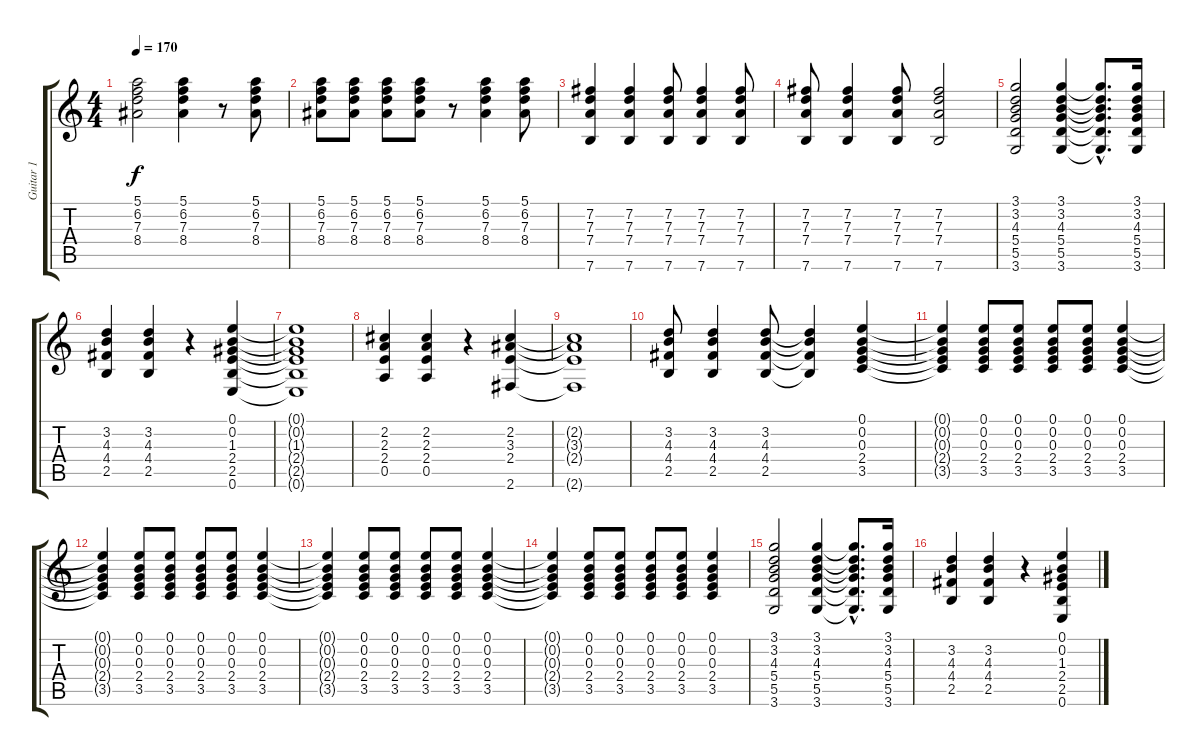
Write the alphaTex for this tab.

\track ("Guitar 1" "Guitar 1") {instrument overdrivenguitar}
\staff {score tabs}
\tuning (E4 B3 G3 D3 A2 E2) {hide}
\ts (4 4)
\tempo 170
\clef g2
\ks c
(5.1{t} 6.2{t} 7.3{t} 8.4{t}).2{dy f} (5.1 6.2 7.3 8.4).4 r.8 (5.1 6.2 7.3 8.4).8 |
(5.1 6.2 7.3 8.4).8 (5.1 6.2 7.3 8.4).8 (5.1 6.2 7.3 8.4).8 (5.1 6.2 7.3 8.4).8 r.8 (5.1 6.2 7.3 8.4).4 (5.1 6.2 7.3 8.4).8 |
(7.2 7.3 7.4 7.6).4 (7.2 7.3 7.4 7.6).4 (7.2 7.3 7.4 7.6).8 (7.2 7.3 7.4 7.6).4 (7.2 7.3 7.4 7.6).8 |
(7.2 7.3 7.4 7.6).8 (7.2 7.3 7.4 7.6).4 (7.2 7.3 7.4 7.6).8 (7.2 7.3 7.4 7.6).2 |
(3.1 3.2 4.3 5.4 5.5 3.6).2 (3.1 3.2 4.3 5.4 5.5 3.6).4 (3.1{hac t} 3.2{hac t} 4.3{hac t} 5.4{hac t} 5.5{hac t} 3.6{hac t}).8{d} (3.1 3.2 4.3 5.4 5.5 3.6).16 |
(3.2 4.3 4.4 2.5).4 (3.2 4.3 4.4 2.5).4 r.4 (0.1 0.2 1.3 2.4 2.5 0.6).4 |
(0.1{t} 0.2{t} 1.3{t} 2.4{t} 2.5{t} 0.6{t}).1 |
(2.2 2.3 2.4 0.5).4 (2.2 2.3 2.4 0.5).4 r.4 (2.2 3.3 2.4 2.6).4 |
(2.2{t} 3.3{t} 2.4{t} 2.6{t}).1 |
(3.2 4.3 4.4 2.5).8 (3.2 4.3 4.4 2.5).4 (3.2 4.3 4.4 2.5).8 (3.2{t} 4.3{t} 4.4{t} 2.5{t}).4 (0.1 0.2 0.3 2.4 3.5).4 |
(0.1{t} 0.2{t} 0.3{t} 2.4{t} 3.5{t}).4 (0.1 0.2 0.3 2.4 3.5).8 (0.1 0.2 0.3 2.4 3.5).8 (0.1 0.2 0.3 2.4 3.5).8 (0.1 0.2 0.3 2.4 3.5).8 (0.1 0.2 0.3 2.4 3.5).4 |
(0.1{t} 0.2{t} 0.3{t} 2.4{t} 3.5{t}).4 (0.1 0.2 0.3 2.4 3.5).8 (0.1 0.2 0.3 2.4 3.5).8 (0.1 0.2 0.3 2.4 3.5).8 (0.1 0.2 0.3 2.4 3.5).8 (0.1 0.2 0.3 2.4 3.5).4 |
(0.1{t} 0.2{t} 0.3{t} 2.4{t} 3.5{t}).4 (0.1 0.2 0.3 2.4 3.5).8 (0.1 0.2 0.3 2.4 3.5).8 (0.1 0.2 0.3 2.4 3.5).8 (0.1 0.2 0.3 2.4 3.5).8 (0.1 0.2 0.3 2.4 3.5).4 |
(0.1{t} 0.2{t} 0.3{t} 2.4{t} 3.5{t}).4 (0.1 0.2 0.3 2.4 3.5).8 (0.1 0.2 0.3 2.4 3.5).8 (0.1 0.2 0.3 2.4 3.5).8 (0.1 0.2 0.3 2.4 3.5).8 (0.1 0.2 0.3 2.4 3.5).4 |
(3.1 3.2 4.3 5.4 5.5 3.6).2 (3.1 3.2 4.3 5.4 5.5 3.6).4 (3.1{hac t} 3.2{hac t} 4.3{hac t} 5.4{hac t} 5.5{hac t} 3.6{hac t}).8{d} (3.1 3.2 4.3 5.4 5.5 3.6).16 |
(3.2 4.3 4.4 2.5).4 (3.2 4.3 4.4 2.5).4 r.4 (0.1 0.2 1.3 2.4 2.5 0.6).4
